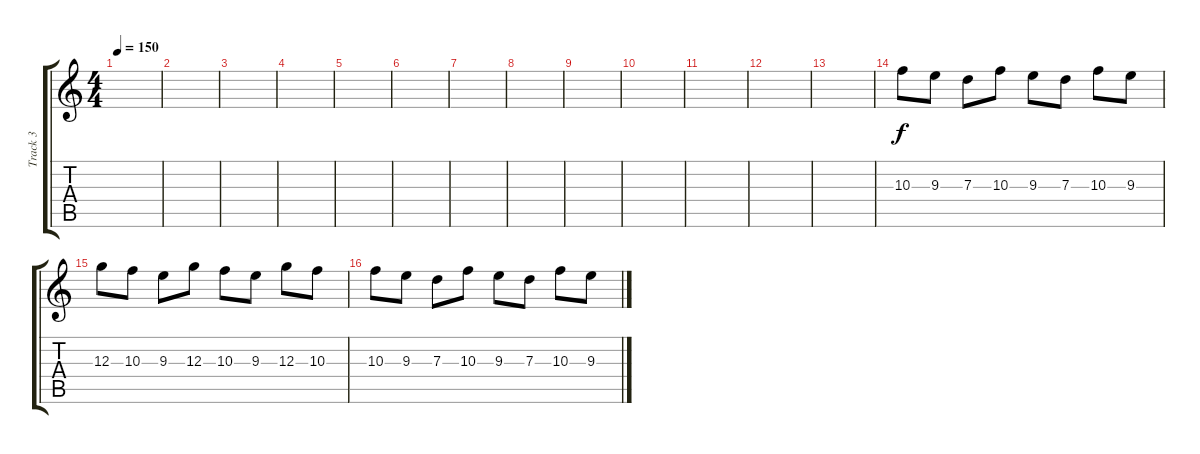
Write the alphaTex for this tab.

\track ("Track 3" "Track 3") {instrument distortionguitar}
\staff {score tabs}
\tuning (E4 B3 G3 D3 A2 E2) {hide}
\ts (4 4)
\tempo 150
\clef g2
\ks c
|
|
|
|
|
|
|
|
|
|
|
|
|
10.3.8 9.3.8 7.3.8 10.3.8 9.3.8 7.3.8 10.3.8 9.3.8 |
12.3.8 10.3.8 9.3.8 12.3.8 10.3.8 9.3.8 12.3.8 10.3.8 |
10.3.8 9.3.8 7.3.8 10.3.8 9.3.8 7.3.8 10.3.8 9.3.8
